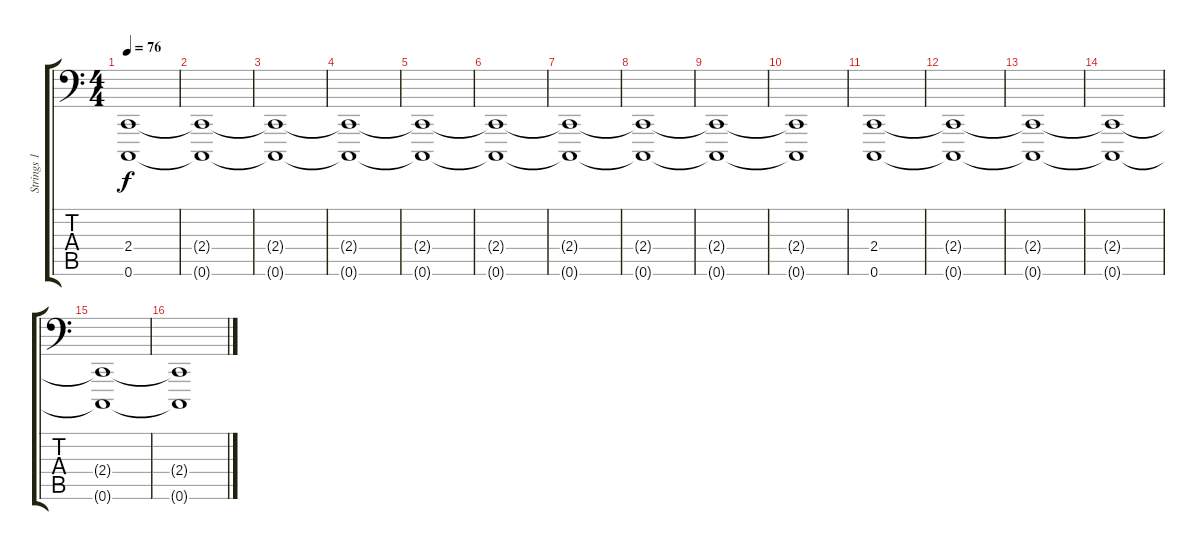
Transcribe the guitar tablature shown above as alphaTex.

\track ("Strings 1" "Strings 1") {instrument stringensemble1}
\staff {score tabs}
\tuning (C3 G2 Eb2 Bb1 F1 C1) {hide}
\ts (4 4)
\tempo 76
\clef f4
\ks c
(2.4{t} 0.6{t}).1{dy f} |
(2.4{t} 0.6{t}).1 |
(2.4{t} 0.6{t}).1 |
(2.4{t} 0.6{t}).1 |
(2.4{t} 0.6{t}).1 |
(2.4{t} 0.6{t}).1 |
(2.4{t} 0.6{t}).1 |
(2.4{t} 0.6{t}).1 |
(2.4{t} 0.6{t}).1 |
(2.4{t} 0.6{t}).1 |
(2.4 0.6).1 |
(2.4{t} 0.6{t}).1 |
(2.4{t} 0.6{t}).1 |
(2.4{t} 0.6{t}).1 |
(2.4{t} 0.6{t}).1 |
(2.4{t} 0.6{t}).1
